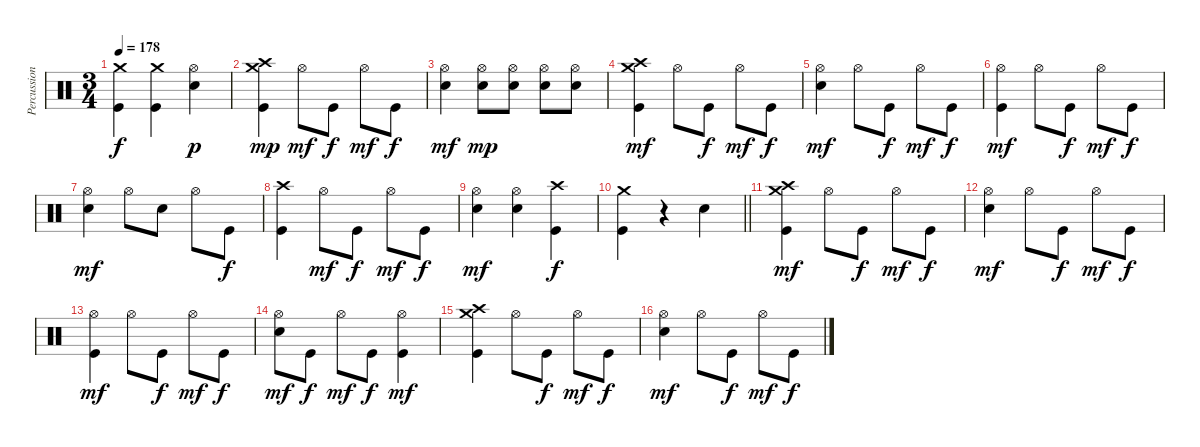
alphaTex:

\track ("Percussions" "Percussion") {instrument percussion}
\staff {score}
\articulation defaults
\ts (3 4)
\tempo 178
\clef neutral
\ks c
("Kick (hit)" "Crash medium (hit)").4{dy f} ("Kick (hit)" "Crash medium (hit)").4 ("Electric Snare (hit)" "Hi-Hat (open)").4{dy p} |
("Kick (hit)" "Crash high (hit)" "Crash medium (hit)").4{dy mp} "Hi-Hat (open)".8{dy mf} "Kick (hit)".8{dy f} "Hi-Hat (open)".8{dy mf} "Kick (hit)".8{dy f} |
("Electric Snare (hit)" "Hi-Hat (open)").4{dy mf} ("Electric Snare (hit)" "Hi-Hat (open)").8{dy mp} ("Electric Snare (hit)" "Hi-Hat (open)").8 ("Electric Snare (hit)" "Hi-Hat (open)").8 ("Electric Snare (hit)" "Hi-Hat (open)").8 |
("Kick (hit)" "Crash high (hit)" "Crash medium (hit)").4{dy mf} "Hi-Hat (open)".8 "Kick (hit)".8{dy f} "Hi-Hat (open)".8{dy mf} "Kick (hit)".8{dy f} |
("Electric Snare (hit)" "Hi-Hat (open)").4{dy mf} "Hi-Hat (open)".8 "Kick (hit)".8{dy f} "Hi-Hat (open)".8{dy mf} "Kick (hit)".8{dy f} |
("Kick (hit)" "Hi-Hat (open)").4{dy mf} "Hi-Hat (open)".8 "Kick (hit)".8{dy f} "Hi-Hat (open)".8{dy mf} "Kick (hit)".8{dy f} |
("Electric Snare (hit)" "Hi-Hat (open)").4{dy mf} "Hi-Hat (open)".8 "Electric Snare (hit)".8 "Hi-Hat (open)".8 "Kick (hit)".8{dy f} |
("Kick (hit)" "Crash high (hit)").4 "Hi-Hat (open)".8{dy mf} "Kick (hit)".8{dy f} "Hi-Hat (open)".8{dy mf} "Kick (hit)".8{dy f} |
("Electric Snare (hit)" "Hi-Hat (open)").4{dy mf} ("Electric Snare (hit)" "Hi-Hat (open)").4 ("Kick (hit)" "Crash high (hit)").4{dy f} |
\barLineRight lightlight
("Kick (hit)" "Crash medium (hit)").4 r.4 "Electric Snare (hit)".4 |
("Kick (hit)" "Crash high (hit)" "Crash medium (hit)").4{dy mf} "Hi-Hat (open)".8 "Kick (hit)".8{dy f} "Hi-Hat (open)".8{dy mf} "Kick (hit)".8{dy f} |
("Electric Snare (hit)" "Hi-Hat (open)").4{dy mf} "Hi-Hat (open)".8 "Kick (hit)".8{dy f} "Hi-Hat (open)".8{dy mf} "Kick (hit)".8{dy f} |
("Kick (hit)" "Hi-Hat (open)").4{dy mf} "Hi-Hat (open)".8 "Kick (hit)".8{dy f} "Hi-Hat (open)".8{dy mf} "Kick (hit)".8{dy f} |
("Electric Snare (hit)" "Hi-Hat (open)").8{dy mf} "Kick (hit)".8{dy f} "Hi-Hat (open)".8{dy mf} "Kick (hit)".8{dy f} ("Kick (hit)" "Hi-Hat (open)").4{dy mf} |
("Kick (hit)" "Crash high (hit)" "Crash medium (hit)").4 "Hi-Hat (open)".8 "Kick (hit)".8{dy f} "Hi-Hat (open)".8{dy mf} "Kick (hit)".8{dy f} |
("Electric Snare (hit)" "Hi-Hat (open)").4{dy mf} "Hi-Hat (open)".8 "Kick (hit)".8{dy f} "Hi-Hat (open)".8{dy mf} "Kick (hit)".8{dy f}
